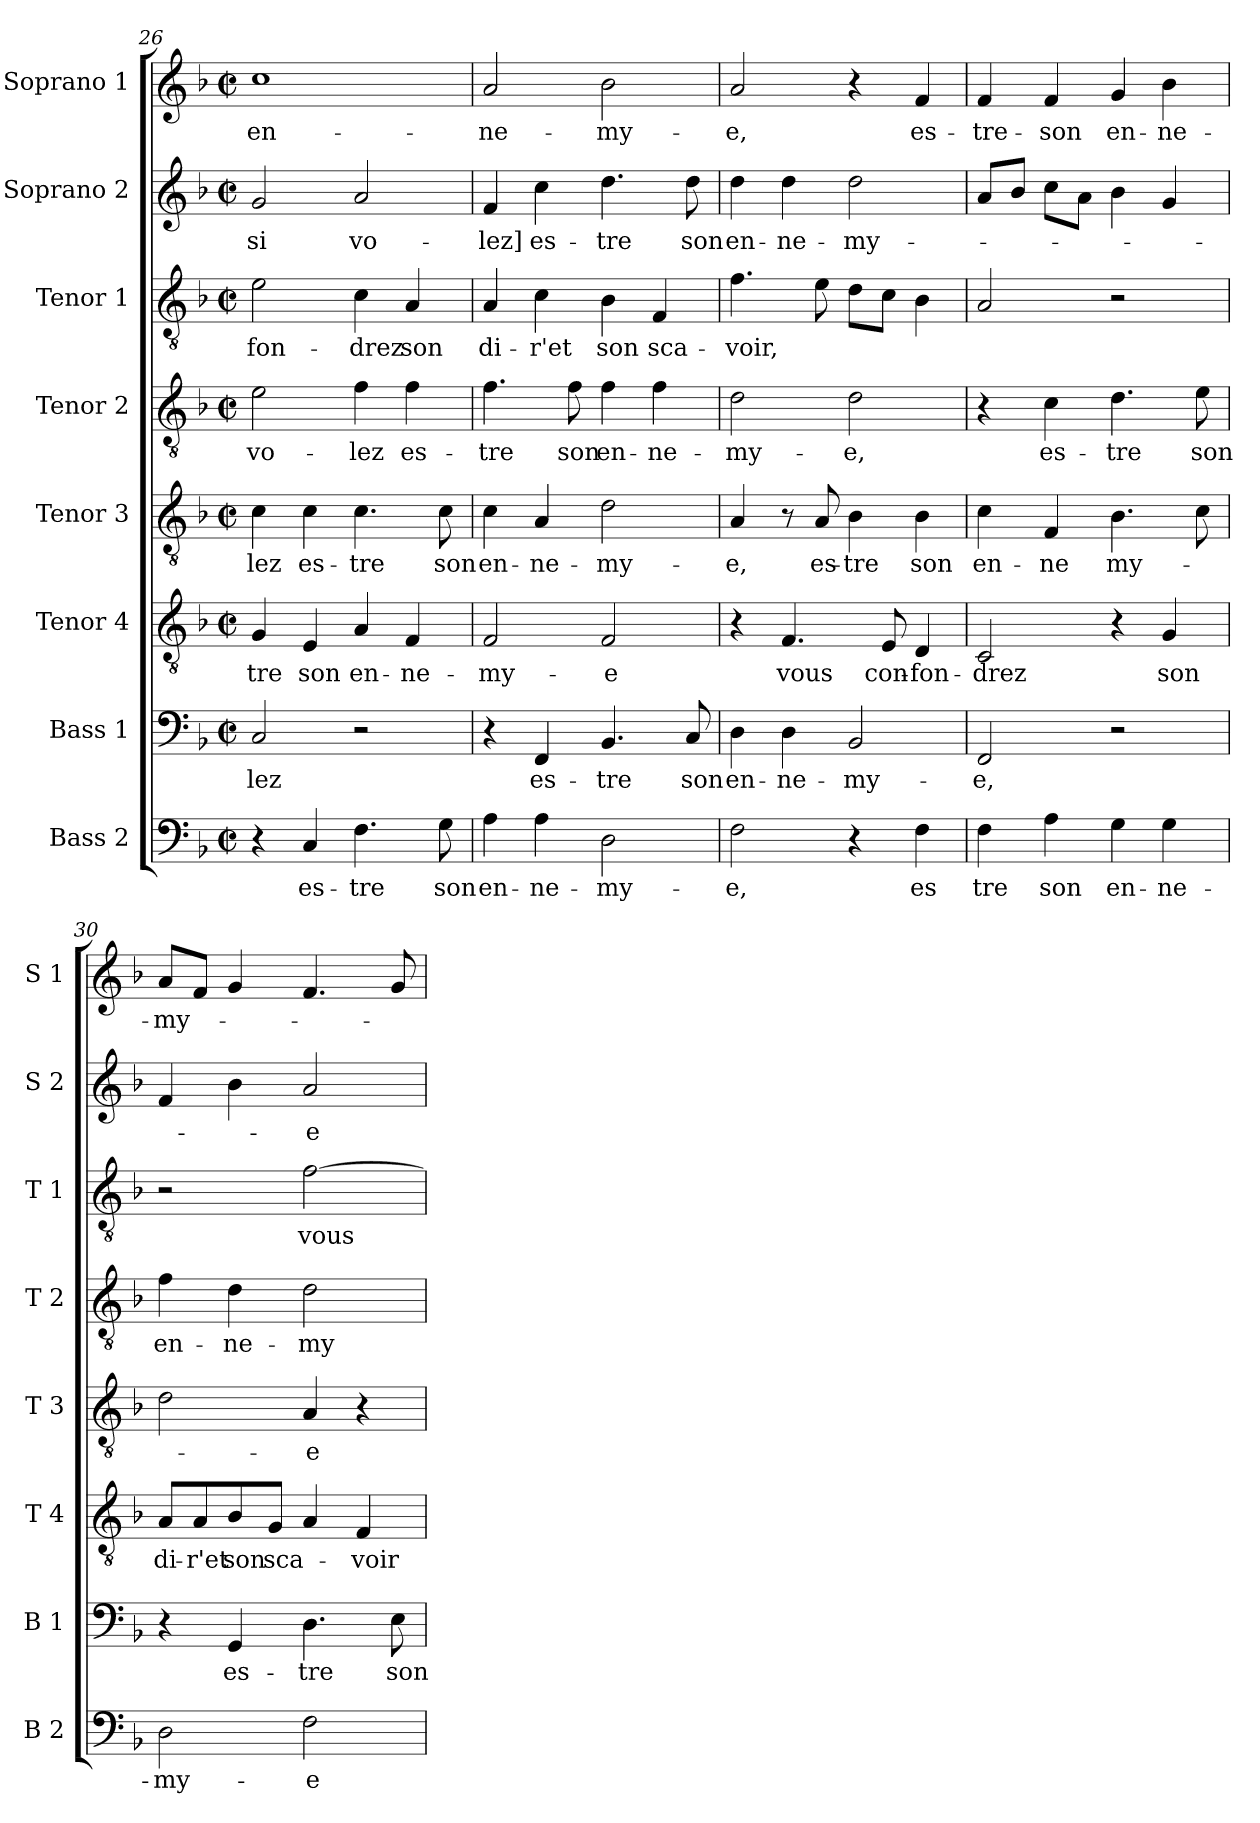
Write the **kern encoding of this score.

**kern	**text	**kern	**text	**kern	**text	**kern	**text	**kern	**text	**kern	**text	**kern	**text	**kern	**text
*part8	*part8	*part7	*part7	*part6	*part6	*part5	*part5	*part4	*part4	*part3	*part3	*part2	*part2	*part1	*part1
*staff8	*staff8	*staff7	*staff7	*staff6	*staff6	*staff5	*staff5	*staff4	*staff4	*staff3	*staff3	*staff2	*staff2	*staff1	*staff1
*I"Bass 2	*	*I"Bass 1	*	*I"Tenor 4	*	*I"Tenor 3	*	*I"Tenor 2	*	*I"Tenor 1	*	*I"Soprano 2	*	*I"Soprano 1	*
*I'B 2	*	*I'B 1	*	*I'T 4	*	*I'T 3	*	*I'T 2	*	*I'T 1	*	*I'S 2	*	*I'S 1	*
*clefF4	*	*clefF4	*	*clefGv2	*	*clefGv2	*	*clefGv2	*	*clefGv2	*	*clefG2	*	*clefG2	*
*k[b-]	*	*k[b-]	*	*k[b-]	*	*k[b-]	*	*k[b-]	*	*k[b-]	*	*k[b-]	*	*k[b-]	*
*F:	*	*F:	*	*F:	*	*F:	*	*F:	*	*F:	*	*F:	*	*F:	*
*M2/2	*	*M2/2	*	*M2/2	*	*M2/2	*	*M2/2	*	*M2/2	*	*M2/2	*	*M2/2	*
*met(c|)	*	*met(c|)	*	*met(c|)	*	*met(c|)	*	*met(c|)	*	*met(c|)	*	*met(c|)	*	*met(c|)	*
=26	=26	=26	=26	=26	=26	=26	=26	=26	=26	=26	=26	=26	=26	=26	=26
4r	.	2C/	-lez	4G/	-tre	4c\	-lez	2e\	vo-	2e\	-fon-	2g/	si	1cc	en-
4C/	es-	.	.	4E/	son	4c\	es-	.	.	.	.	.	.	.	.
4.F\	-tre	2r	.	4A/	en-	4.c\	-tre	4f\	-lez	4c\	-drez	2a/	vo-	.	.
.	.	.	.	4F/	-ne-	.	.	4f\	es-	4A/	son	.	.	.	.
8G\	son	.	.	.	.	8c\	son	.	.	.	.	.	.	.	.
!!LO:LB:g=z
=27	=27	=27	=27	=27	=27	=27	=27	=27	=27	=27	=27	=27	=27	=27	=27
4A\	en-	4r	.	2F/	-my-	4c\	en-	4.f\	-tre	4A/	di-	4f/	-lez]	2a/	-ne-
4A\	-ne-	4FF/	es-	.	.	4A/	-ne-	.	.	4c\	-r'et	4cc\	es-	.	.
.	.	.	.	.	.	.	.	8f\	son	.	.	.	.	.	.
2D\	-my-	4.BB-/	-tre	2F/	-e	2d\	-my-	4f\	en-	4B-\	son	4.dd\	-tre	2b-\	-my-
.	.	.	.	.	.	.	.	4f\	-ne-	4F/	sca-	.	.	.	.
.	.	8C/	son	.	.	.	.	.	.	.	.	8dd\	son	.	.
=28	=28	=28	=28	=28	=28	=28	=28	=28	=28	=28	=28	=28	=28	=28	=28
2F\	-e,	4D\	en-	4r	.	4A/	-e,	2d\	-my-	4.f\	-voir,	4dd\	en-	2a/	-e,
.	.	4D\	-ne-	4.F/	vous	8r	.	.	.	.	.	4dd\	-ne-	.	.
.	.	.	.	.	.	8A/	es-	.	.	8e\	.	.	.	.	.
4r	.	2BB-/	-my-	.	.	4B-\	-tre	2d\	-e,	8d\L	.	2dd\	-my-	4r	.
.	.	.	.	8E/	con-	.	.	.	.	8c\J	.	.	.	.	.
4F\	es	.	.	4D/	-fon-	4B-\	son	.	.	4B-\	.	.	.	4f/	es-
=29	=29	=29	=29	=29	=29	=29	=29	=29	=29	=29	=29	=29	=29	=29	=29
4F\	tre	2FF/	-e,	2C/	-drez	4c\	en-	4r	.	2A/	.	8a/L	.	4f/	-tre-
.	.	.	.	.	.	.	.	.	.	.	.	8b-/J	.	.	.
4A\	son	.	.	.	.	4F/	-ne	4c\	es-	.	.	8cc\L	.	4f/	-son
.	.	.	.	.	.	.	.	.	.	.	.	8a\J	.	.	.
4G\	en-	2r	.	4r	.	4.B-\	my-	4.d\	-tre	2r	.	4b-\	.	4g/	en-
4G\	-ne-	.	.	4G/	son	.	.	.	.	.	.	4g/	.	4b-\	-ne-
.	.	.	.	.	.	8c\	.	8e\	son	.	.	.	.	.	.
=30	=30	=30	=30	=30	=30	=30	=30	=30	=30	=30	=30	=30	=30	=30	=30
2D\	-my-	4r	.	8A/L	di-	2d\	.	4f\	en-	2r	.	4f/	.	8a/L	-my-
.	.	.	.	8A/	-r'et	.	.	.	.	.	.	.	.	8f/J	.
.	.	4GG/	es-	8B-/	son	.	.	4d\	-ne-	.	.	4b-\	.	4g/	.
.	.	.	.	8G/J	sca-	.	.	.	.	.	.	.	.	.	.
2F\	-e	4.D\	-tre	4A/	.	4A/	-e	2d\	-my-	[2f\	vous	2a/	-e	4.f/	.
.	.	.	.	4F/	-voir	4r	.	.	.	.	.	.	.	.	.
.	.	8E\	son	.	.	.	.	.	.	.	.	.	.	8g/	.
=	=	=	=	=	=	=	=	=	=	=	=	=	=	=	=
*-	*-	*-	*-	*-	*-	*-	*-	*-	*-	*-	*-	*-	*-	*-	*-
